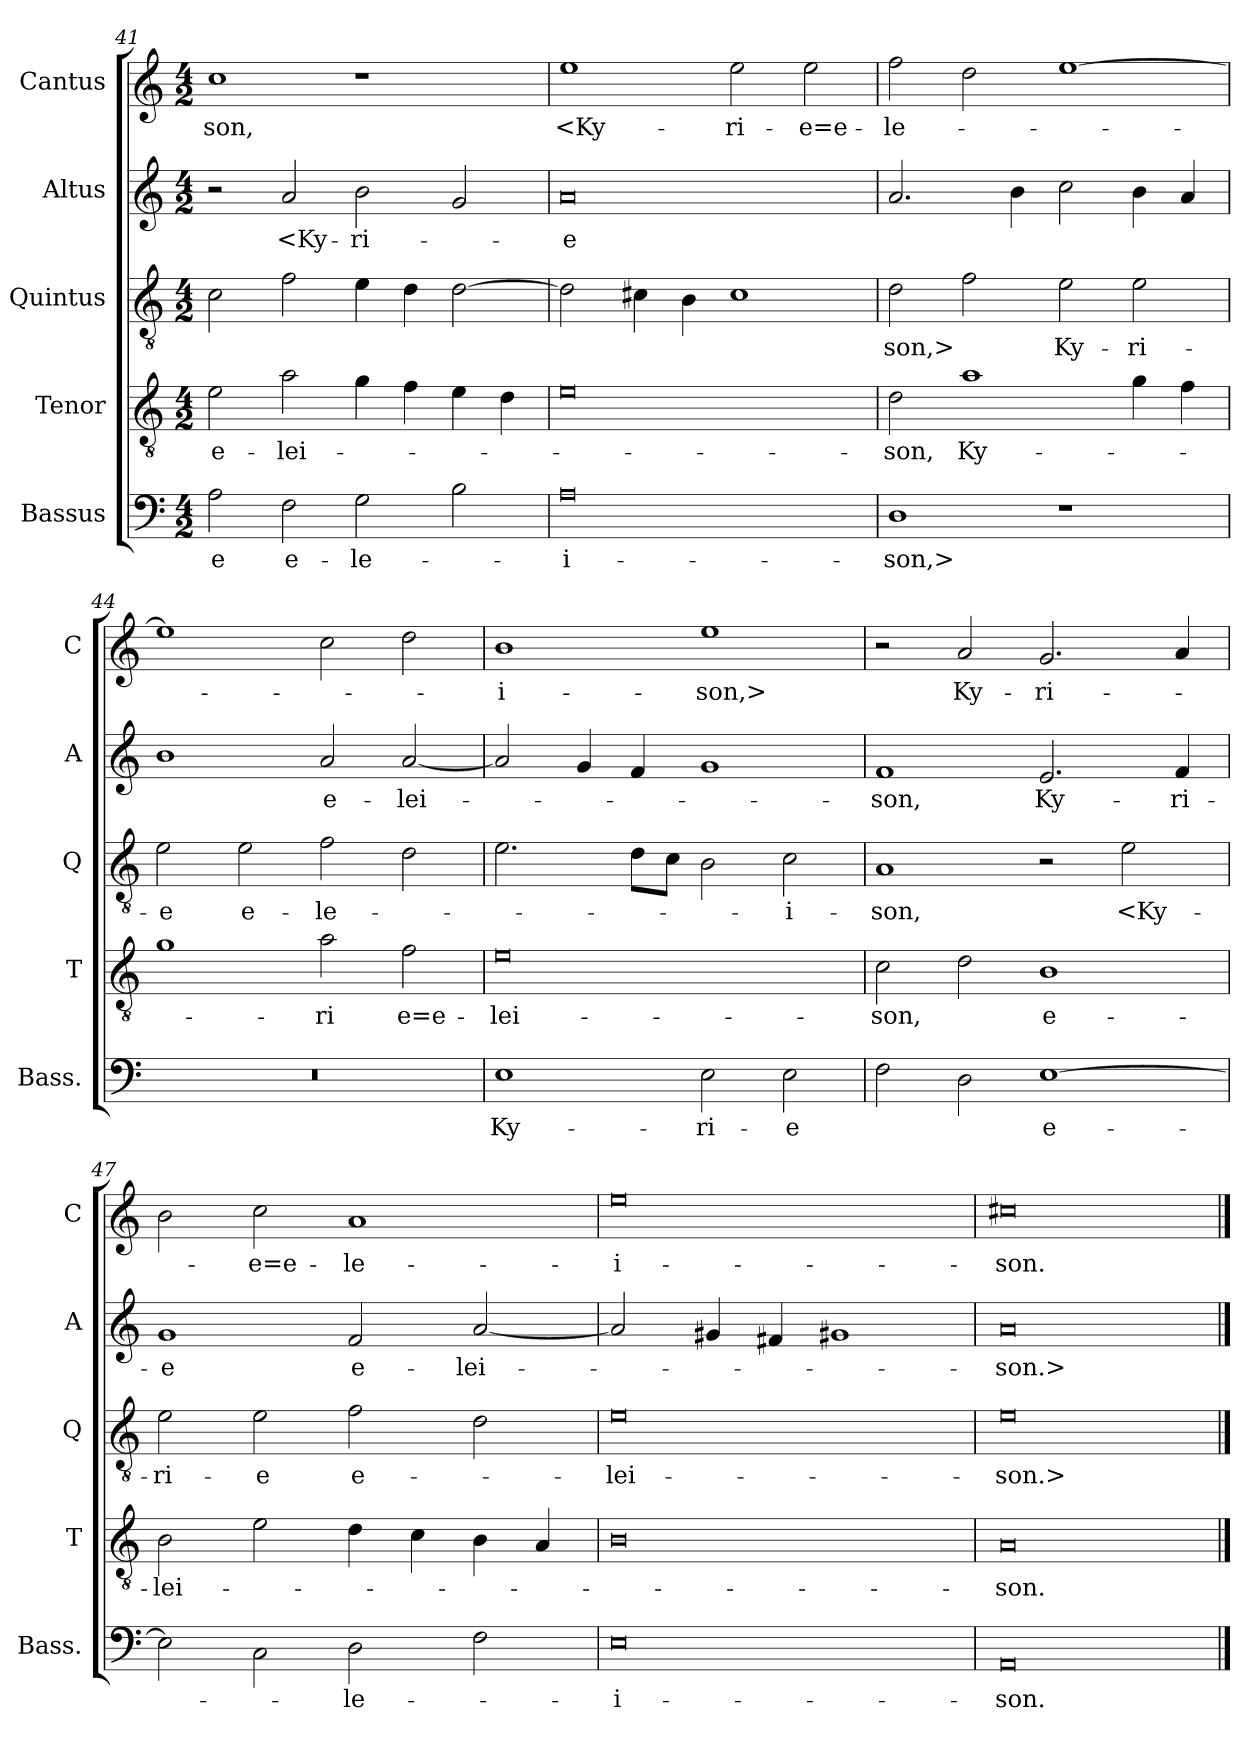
**kern	**text	**kern	**text	**kern	**text	**kern	**text	**kern	**text
*part5	*part5	*part4	*part4	*part3	*part3	*part2	*part2	*part1	*part1
*staff5	*staff5	*staff4	*staff4	*staff3	*staff3	*staff2	*staff2	*staff1	*staff1
*I"Bassus	*	*I"Tenor	*	*I"Quintus	*	*I"Altus	*	*I"Cantus	*
*I'Bass.	*	*I'T	*	*I'Q	*	*I'A	*	*I'C	*
*clefF4	*	*clefGv2	*	*clefGv2	*	*clefG2	*	*clefG2	*
*	*	*ITrd7c12	*	*ITrd7c12	*	*	*	*	*
*k[]	*	*k[]	*	*k[]	*	*k[]	*	*k[]	*
*C:	*	*C:	*	*C:	*	*C:	*	*C:	*
*M4/2	*	*M4/2	*	*M4/2	*	*M4/2	*	*M4/2	*
=41	=41	=41	=41	=41	=41	=41	=41	=41	=41
2A\	-e	2E\	e-	2C\	.	2r	.	1cc\	-son,
2F\	e-	2A\	-lei-	2F\	.	2a/	<Ky-	.	.
2G\	-le-	4G\	.	4E\	.	2b\	-ri-	1r	.
.	.	4F\	.	4D\	.	.	.	.	.
2B\	.	4E\	.	[2D\	.	2g/	.	.	.
.	.	4D\	.	.	.	.	.	.	.
=42	=42	=42	=42	=42	=42	=42	=42	=42	=42
0A\	-i-	0E\	.	2D\]	.	0a/	-e	1ee\	<Ky-
.	.	.	.	4C#\	.	.	.	.	.
.	.	.	.	4BB\	.	.	.	.	.
.	.	.	.	1C#\	.	.	.	2ee\	-ri-
.	.	.	.	.	.	.	.	2ee\	-e=e-
=43	=43	=43	=43	=43	=43	=43	=43	=43	=43
1D\	-son,>	2D\	-son,	2D\	-son,>	2.a/	.	2ff\	-le-
.	.	1A\	Ky-	2F\	.	.	.	2dd\	.
.	.	.	.	.	.	4b\	.	.	.
1r	.	.	.	2E\	Ky-	2cc\	.	[1ee\	.
.	.	4G\	.	2E\	-ri-	4b\	.	.	.
.	.	4F\	.	.	.	4a/	.	.	.
=44	=44	=44	=44	=44	=44	=44	=44	=44	=44
0r	.	1G\	.	2E\	-e	1b\	.	1ee\]	.
.	.	.	.	2E\	e-	.	.	.	.
.	.	2A\	-ri	2F\	-le-	2a/	e-	2cc\	.
.	.	2F\	-e=e-	2D\	.	[2a/	-lei-	2dd\	.
=45	=45	=45	=45	=45	=45	=45	=45	=45	=45
1E\	Ky-	0E\	-lei-	2.E\	.	2a/]	.	1b\	-i-
.	.	.	.	.	.	4g/	.	.	.
.	.	.	.	8D\L	.	4f/	.	.	.
.	.	.	.	8C\J	.	.	.	.	.
2E\	-ri-	.	.	2BB\	.	1g/	.	1ee\	-son,>
2E\	-e	.	.	2C\	-i-	.	.	.	.
=46	=46	=46	=46	=46	=46	=46	=46	=46	=46
2F\	.	2C\	-son,	1AA/	-son,	1f/	-son,	2r	.
2D\	.	2D\	.	.	.	.	.	2a/	Ky-
[1E\	e-	1BB\	e-	2r	.	2.e/	Ky-	2.g/	-ri-
.	.	.	.	2E\	<Ky-	.	.	.	.
.	.	.	.	.	.	4f/	-ri-	4a/	.
=47	=47	=47	=47	=47	=47	=47	=47	=47	=47
2E\]	.	2BB\	-lei-	2E\	-ri-	1g/	-e	2b\	.
2C\	.	2E\	.	2E\	-e	.	.	2cc\	-e=e-
2D\	-le-	4D\	.	2F\	e-	2f/	e-	1a/	-le-
.	.	4C\	.	.	.	.	.	.	.
2F\	.	4BB\	.	2D\	.	[2a/	-lei-	.	.
.	.	4AA/	.	.	.	.	.	.	.
=48	=48	=48	=48	=48	=48	=48	=48	=48	=48
0E\	-i-	0BB\	.	0E\	-lei-	2a/]	.	0ee\	-i-
.	.	.	.	.	.	4g#/	.	.	.
.	.	.	.	.	.	4f#/	.	.	.
.	.	.	.	.	.	1g#X/	.	.	.
=49	=49	=49	=49	=49	=49	=49	=49	=49	=49
0AA/	-son.	0AA/	-son.	0E\	-son.>	0a/	-son.>	0cc#X\	-son.
==	==	==	==	==	==	==	==	==	==
*-	*-	*-	*-	*-	*-	*-	*-	*-	*-
